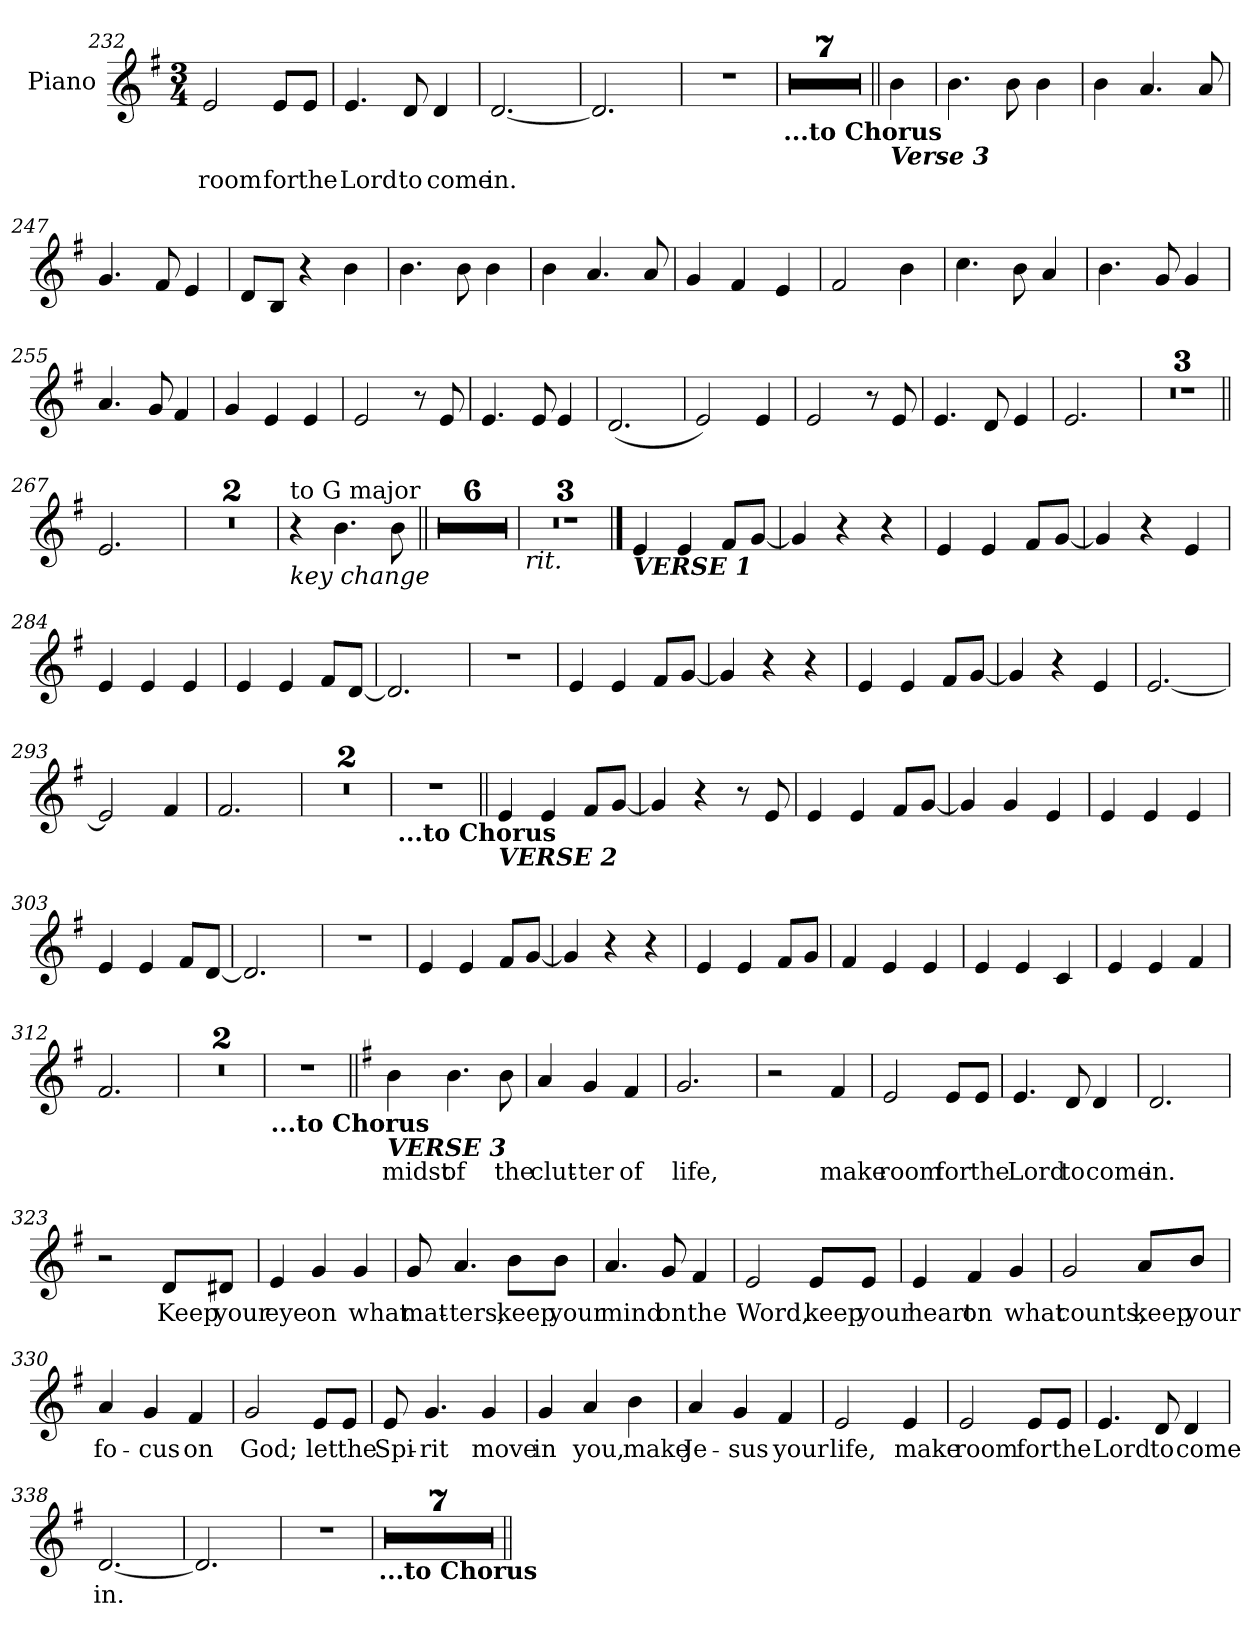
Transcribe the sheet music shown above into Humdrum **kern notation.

**kern	**text
*part1	*part1
*staff1	*staff1
*I"Piano	*
*I'Pno	*
!!LO:LB:g=z
*clefG2	*
*k[f#]	*
*M3/4	*
=232	=232
!	!LO:LY:b
2e/	room
!	!LO:LY:b
8e/L	for
!	!LO:LY:b
8e/J	the
=233	=233
!	!LO:LY:b
4.e/	Lord
!	!LO:LY:b
8d/	to
!	!LO:LY:b
4d/	come
=234	=234
!	!LO:LY:b
[2.d/	in.
=235	=235
2.d/]	.
=236	=236
2.r	.
=237	=237
!LO:TX:b:B:t=...to Chorus	!
2.r	.
!!LO:LB:g=z
=238||	=238||
*k[f#c#g#d#]	*
2.r	.
=239	=239
2.r	.
=240	=240
2.r	.
=241	=241
2.r	.
=242	=242
2.r	.
=243	=243
2.r	.
!!LO:LB:g=z
=244||	=244||
!LO:TX:b:Bi:t=Verse 3	!
4b\	.
=245	=245
4.b\	.
8b\	.
4b\	.
=246	=246
4b\	.
4.a/	.
8a/	.
=247	=247
4.g#/	.
8f#/	.
4e/	.
=248	=248
8d#/L	.
8B/J	.
4r	.
4b\	.
=249	=249
4.b\	.
8b\	.
4b\	.
!!LO:LB:g=z
=250	=250
4b\	.
4.a/	.
8a/	.
=251	=251
4g#/	.
4f#/	.
4e/	.
=252	=252
2f#/	.
4b\	.
=253	=253
4.cc#\	.
8b\	.
4a/	.
=254	=254
4.b\	.
8g#/	.
4g#/	.
=255	=255
4.a/	.
8g#/	.
4f#/	.
!!LO:LB:g=z
=256	=256
4g#/	.
4e/	.
4e/	.
=257	=257
2e/	.
8r	.
8e/	.
=258	=258
4.e/	.
8e/	.
4e/	.
=259	=259
(<2.d#/	.
=260	=260
2e/)	.
4e/	.
=261	=261
2e/	.
8r	.
8e/	.
=262	=262
4.e/	.
8d#/	.
4e/	.
!!LO:LB:g=z
=263	=263
2.e/	.
=264	=264
2.r	.
=265	=265
2.r	.
=266	=266
2.r	.
=267||	=267||
2.e/	.
=268	=268
2.r	.
=269	=269
2.r	.
=270	=270
!LO:TX:b:i:t=key change	!
!LO:TX:a:t=to G major	!
4r	.
4.b\	.
8b\	.
!!LO:LB:g=z
=271||	=271||
2.r	.
=272	=272
2.r	.
=273	=273
2.r	.
=274	=274
2.r	.
=275	=275
2.r	.
=276	=276
2.r	.
=277	=277
!LO:TX:b:i:t=rit.	!
2.r	.
=278	=278
2.r	.
=279	=279
2.r;<	.
!!LO:LB:g=z
==280	==280
!LO:TX:b:Bi:t=VERSE 1	!
4e/	.
4e/	.
8f#/L	.
[8g#/J	.
=281	=281
4g#/]	.
4r	.
4r	.
=282	=282
4e/	.
4e/	.
8f#/L	.
[8g#/J	.
=283	=283
4g#/]	.
4r	.
4e/	.
=284	=284
4e/	.
4e/	.
4e/	.
!!LO:LB:g=z
=285	=285
4e/	.
4e/	.
8f#/L	.
[8d#/J	.
=286	=286
2.d#/]	.
=287	=287
2.r	.
=288	=288
4e/	.
4e/	.
8f#/L	.
[8g#/J	.
=289	=289
4g#/]	.
4r	.
4r	.
=290	=290
4e/	.
4e/	.
8f#/L	.
[8g#/J	.
!!LO:LB:g=z
=291	=291
4g#/]	.
4r	.
4e/	.
=292	=292
[2.e/	.
=293	=293
2e/]	.
4f#/	.
=294	=294
2.f#/	.
=295	=295
2.r	.
=296	=296
2.r	.
=297	=297
!LO:TX:b:B:t=...to Chorus	!
2.r	.
!!LO:LB:g=z
=298||	=298||
!LO:TX:b:Bi:t=VERSE 2	!
4e/	.
4e/	.
8f#/L	.
[8g#/J	.
=299	=299
4g#/]	.
4r	.
8r	.
8e/	.
=300	=300
4e/	.
4e/	.
8f#/L	.
[8g#/J	.
=301	=301
4g#/]	.
4g#/	.
4e/	.
=302	=302
4e/	.
4e/	.
4e/	.
!!LO:LB:g=z
=303	=303
4e/	.
4e/	.
8f#/L	.
[8d#/J	.
=304	=304
2.d#/]	.
=305	=305
2.r	.
=306	=306
4e/	.
4e/	.
8f#/L	.
[8g#/J	.
=307	=307
4g#/]	.
4r	.
4r	.
=308	=308
4e/	.
4e/	.
8f#/L	.
8g#/J	.
!!LO:LB:g=z
=309	=309
4f#/	.
4e/	.
4e/	.
=310	=310
4e/	.
4e/	.
4c#/	.
=311	=311
4e/	.
4e/	.
4f#/	.
=312	=312
2.f#/	.
=313	=313
2.r	.
=314	=314
2.r	.
=315	=315
!LO:TX:b:B:t=...to Chorus	!
2.r	.
!!LO:LB:g=z
=316||	=316||
*k[f#]	*
!LO:TX:b:Bi:t=VERSE 3	!
!	!LO:LY:b
4b\	midst
!	!LO:LY:b
4.b\	of
!	!LO:LY:b
8b\	the
=317	=317
!	!LO:LY:b
4a/	clut-
!	!LO:LY:b
4g/	-ter
!	!LO:LY:b
4f#/	of
=318	=318
!	!LO:LY:b
2.g/	life,
=319	=319
2r	.
!	!LO:LY:b
4f#/	make
=320	=320
!	!LO:LY:b
2e/	room
!	!LO:LY:b
8e/L	for
!	!LO:LY:b
8e/J	the
=321	=321
!	!LO:LY:b
4.e/	Lord
!	!LO:LY:b
8d/	to
!	!LO:LY:b
4d/	come
=322	=322
!	!LO:LY:b
2.d/	in.
!!LO:LB:g=z
=323	=323
2r	.
!	!LO:LY:b
8d/L	Keep
!	!LO:LY:b
8d#X/J	your
=324	=324
!	!LO:LY:b
4e/	eye
!	!LO:LY:b
4g/	on
!	!LO:LY:b
4g/	what
=325	=325
!	!LO:LY:b
8g/	mat-
!	!LO:LY:b
4.a/	-ters,
!	!LO:LY:b
8b\L	keep
!	!LO:LY:b
8b\J	your
=326	=326
!	!LO:LY:b
4.a/	mind
!	!LO:LY:b
8g/	on
!	!LO:LY:b
4f#/	the
!!LO:LB:g=z
=327	=327
!	!LO:LY:b
2e/	Word,
!	!LO:LY:b
8e/L	keep
!	!LO:LY:b
8e/J	your
=328	=328
!	!LO:LY:b
4e/	heart
!	!LO:LY:b
4f#/	on
!	!LO:LY:b
4g/	what
=329	=329
!	!LO:LY:b
2g/	counts,
!	!LO:LY:b
8a/L	keep
!	!LO:LY:b
8b/J	your
=330	=330
!	!LO:LY:b
4a/	fo-
!	!LO:LY:b
4g/	-cus
!	!LO:LY:b
4f#/	on
!!LO:LB:g=z
=331	=331
!	!LO:LY:b
2g/	God;
!	!LO:LY:b
8e/L	let
!	!LO:LY:b
8e/J	the
=332	=332
!	!LO:LY:b
8e/	Spi-
!	!LO:LY:b
4.g/	-rit
!	!LO:LY:b
4g/	move
=333	=333
!	!LO:LY:b
4g/	in
!	!LO:LY:b
4a/	you,
!	!LO:LY:b
4b\	make
=334	=334
!	!LO:LY:b
4a/	Je-
!	!LO:LY:b
4g/	-sus
!	!LO:LY:b
4f#/	your
=335	=335
!	!LO:LY:b
2e/	life,
!	!LO:LY:b
4e/	make
!!LO:LB:g=z
=336	=336
!	!LO:LY:b
2e/	room
!	!LO:LY:b
8e/L	for
!	!LO:LY:b
8e/J	the
=337	=337
!	!LO:LY:b
4.e/	Lord
!	!LO:LY:b
8d/	to
!	!LO:LY:b
4d/	come
=338	=338
!	!LO:LY:b
[2.d/	in.
=339	=339
2.d/]	.
=340	=340
2.r	.
=341	=341
!LO:TX:b:B:t=...to Chorus	!
2.r	.
!!LO:LB:g=z
=342||	=342||
*k[f#c#g#d#]	*
2.r	.
=343	=343
2.r	.
=344	=344
2.r	.
=345	=345
2.r	.
=346	=346
2.r	.
=347	=347
2.r	.
=	=
*-	*-
